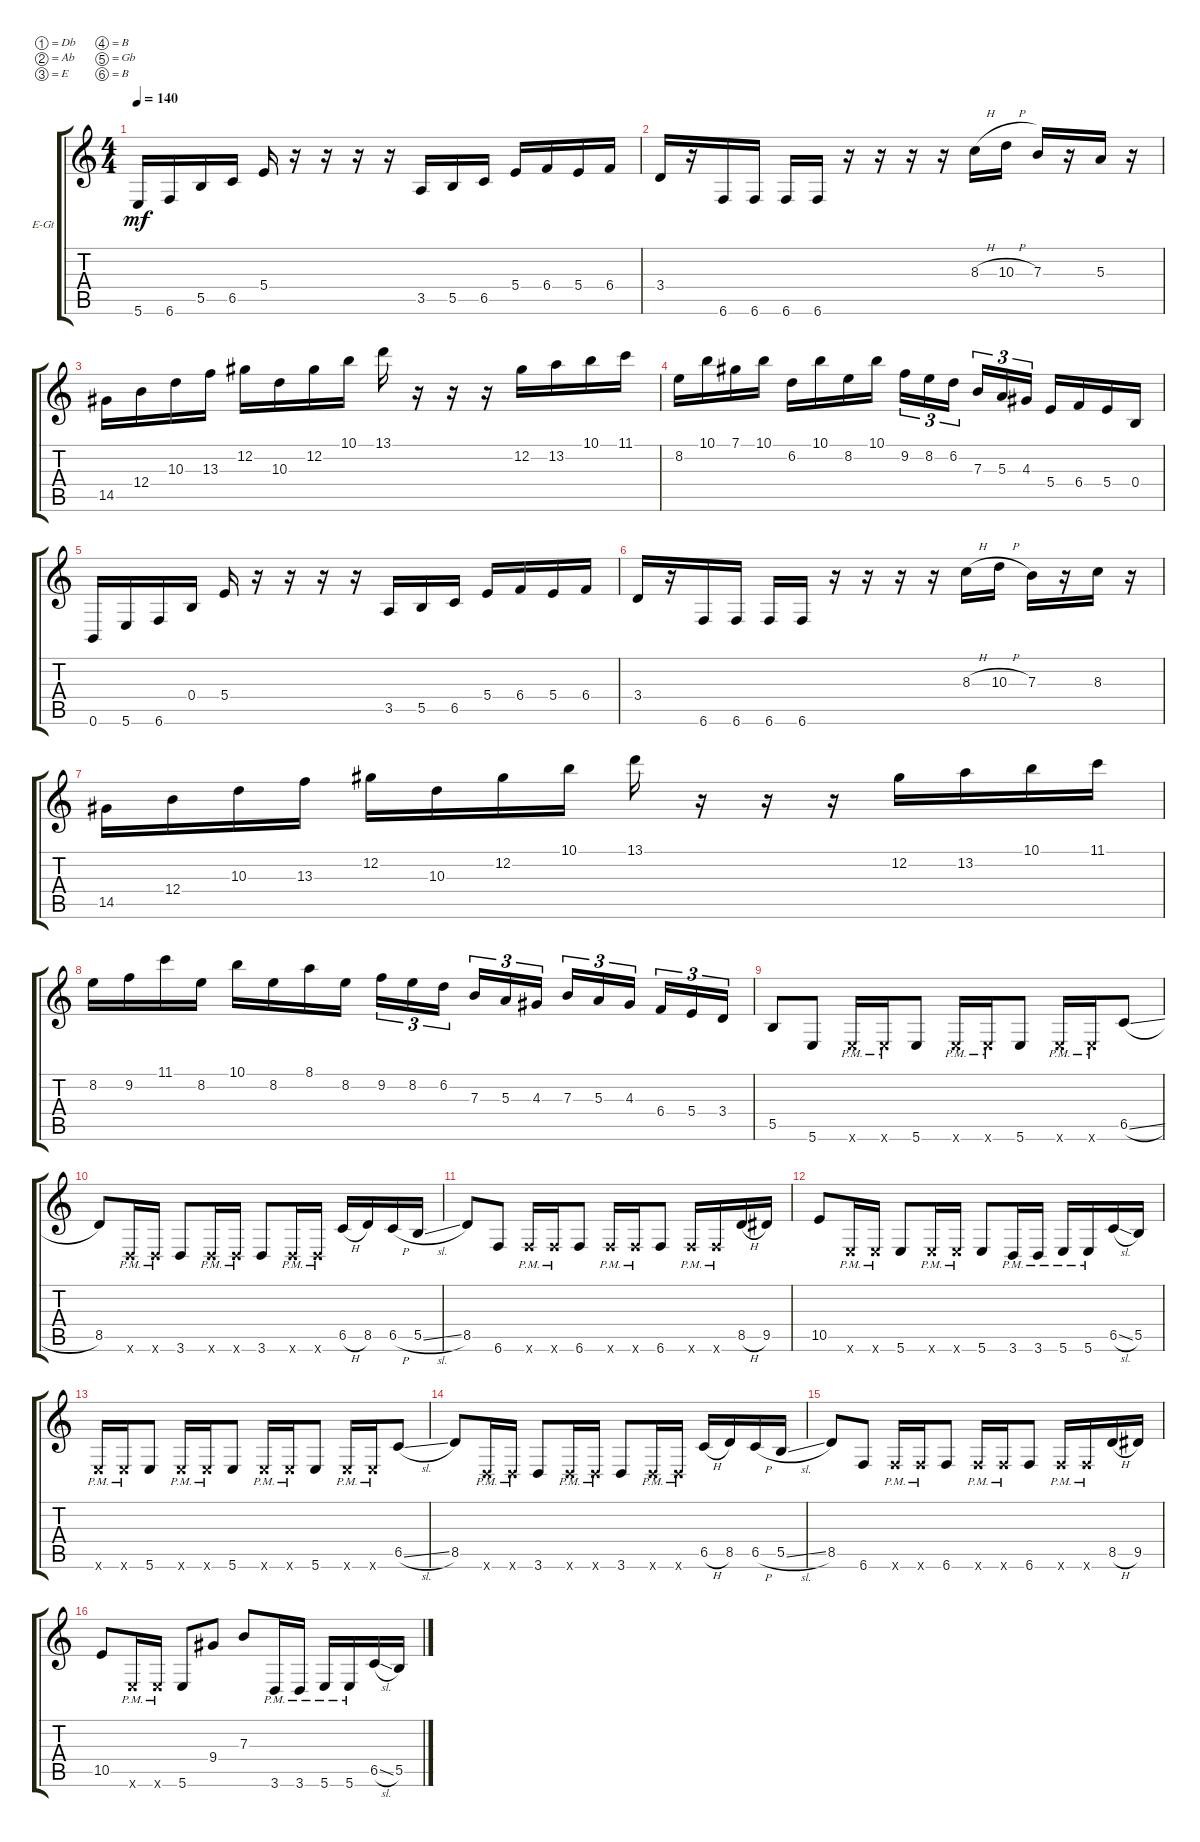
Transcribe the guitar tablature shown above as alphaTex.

\defaultSystemsLayout 4
\bracketExtendMode groupsimilarinstruments
\firstSystemTrackNameOrientation horizontal
\otherSystemsTrackNameOrientation horizontal
\track ("Electric Guitar" "E-Gt") {instrument distortionguitar}
\staff {score tabs}
\tuning (Db4 Ab3 E3 B2 Gb2 B1)
\ts (4 4)
\tempo 140
\clef g2
\ks c
5.6.16{dy mf instrument distortionguitar} 6.6.16 5.5.16 6.5.16 5.4.16 r.16 r.16 r.16 r.16 3.5.16 5.5.16 6.5.16 5.4.16 6.4.16 5.4.16 6.4.16 |
3.4.16 r.16 6.6.16 6.6.16 6.6.16 6.6.16 r.16 r.16 r.16 r.16 8.3{h}.16 10.3{h}.16 7.3.16 r.16 5.3.16 r.16 |
14.5.16 12.4.16 10.3.16 13.3.16 12.2.16 10.3.16 12.2.16 10.1.16 13.1.16 r.16 r.16 r.16 12.2.16 13.2.16 10.1.16 11.1.16 |
8.2.16 10.1.16 7.1.16 10.1.16 6.2.16 10.1.16 8.2.16 10.1.16 9.2.16{tu (3 2)} 8.2.16{tu (3 2)} 6.2.16{tu (3 2)} 7.3.16{tu (3 2)} 5.3.16{tu (3 2)} 4.3.16{tu (3 2)} 5.4.16 6.4.16 5.4.16 0.4.16 |
0.6.16 5.6.16 6.6.16 0.4.16 5.4.16 r.16 r.16 r.16 r.16 3.5.16 5.5.16 6.5.16 5.4.16 6.4.16 5.4.16 6.4.16 |
3.4.16 r.16 6.6.16 6.6.16 6.6.16 6.6.16 r.16 r.16 r.16 r.16 8.3{h}.16 10.3{h}.16 7.3.16 r.16 8.3.16 r.16 |
14.5.16 12.4.16 10.3.16 13.3.16 12.2.16 10.3.16 12.2.16 10.1.16 13.1.16 r.16 r.16 r.16 12.2.16 13.2.16 10.1.16 11.1.16 |
8.2.16 9.2.16 11.1.16 8.2.16 10.1.16 8.2.16 8.1.16 8.2.16 9.2.16{tu (3 2)} 8.2.16{tu (3 2)} 6.2.16{tu (3 2)} 7.3.16{tu (3 2)} 5.3.16{tu (3 2)} 4.3.16{tu (3 2)} 7.3.16{tu (3 2)} 5.3.16{tu (3 2)} 4.3.16{tu (3 2)} 6.4.16{tu (3 2)} 5.4.16{tu (3 2)} 3.4.16{tu (3 2)} |
5.5.8 5.6.8 5.6{pm x}.16 5.6{pm x}.16 5.6.8 5.6{pm x}.16 5.6{pm x}.16 5.6.8 5.6{pm x}.16 5.6{pm x}.16 6.5{sl}.8 |
8.5.8 3.6{pm x}.16 3.6{pm x}.16 3.6.8 3.6{pm x}.16 3.6{pm x}.16 3.6.8 3.6{pm x}.16 3.6{pm x}.16 6.5{h}.16 8.5.16 6.5{h}.16 5.5{sl}.16 |
8.5.8 6.6.8 6.6{pm x}.16 6.6{pm x}.16 6.6.8 6.6{pm x}.16 6.6{pm x}.16 6.6.8 6.6{pm x}.16 6.6{pm x}.16 8.5{h}.16 9.5.16 |
10.5.8 5.6{pm x}.16 5.6{pm x}.16 5.6.8 5.6{pm x}.16 5.6{pm x}.16 5.6.8 3.6{pm}.16 3.6{pm}.16 5.6{pm}.16 5.6{pm}.16 6.5{sl}.16 5.5.16 |
5.6{pm x}.16 5.6{pm x}.16 5.6.8 5.6{pm x}.16 5.6{pm x}.16 5.6.8 5.6{pm x}.16 5.6{pm x}.16 5.6.8 5.6{pm x}.16 5.6{pm x}.16 6.5{sl}.8 |
8.5.8 3.6{pm x}.16 3.6{pm x}.16 3.6.8 3.6{pm x}.16 3.6{pm x}.16 3.6.8 3.6{pm x}.16 3.6{pm x}.16 6.5{h}.16 8.5.16 6.5{h}.16 5.5{sl}.16 |
8.5.8 6.6.8 6.6{pm x}.16 6.6{pm x}.16 6.6.8 6.6{pm x}.16 6.6{pm x}.16 6.6.8 6.6{pm x}.16 6.6{pm x}.16 8.5{h}.16 9.5.16 |
10.5.8 5.6{pm x}.16 5.6{pm x}.16 5.6.8 9.4.8 7.3.8 3.6{pm}.16 3.6{pm}.16 5.6{pm}.16 5.6{pm}.16 6.5{sl}.16 5.5.16
